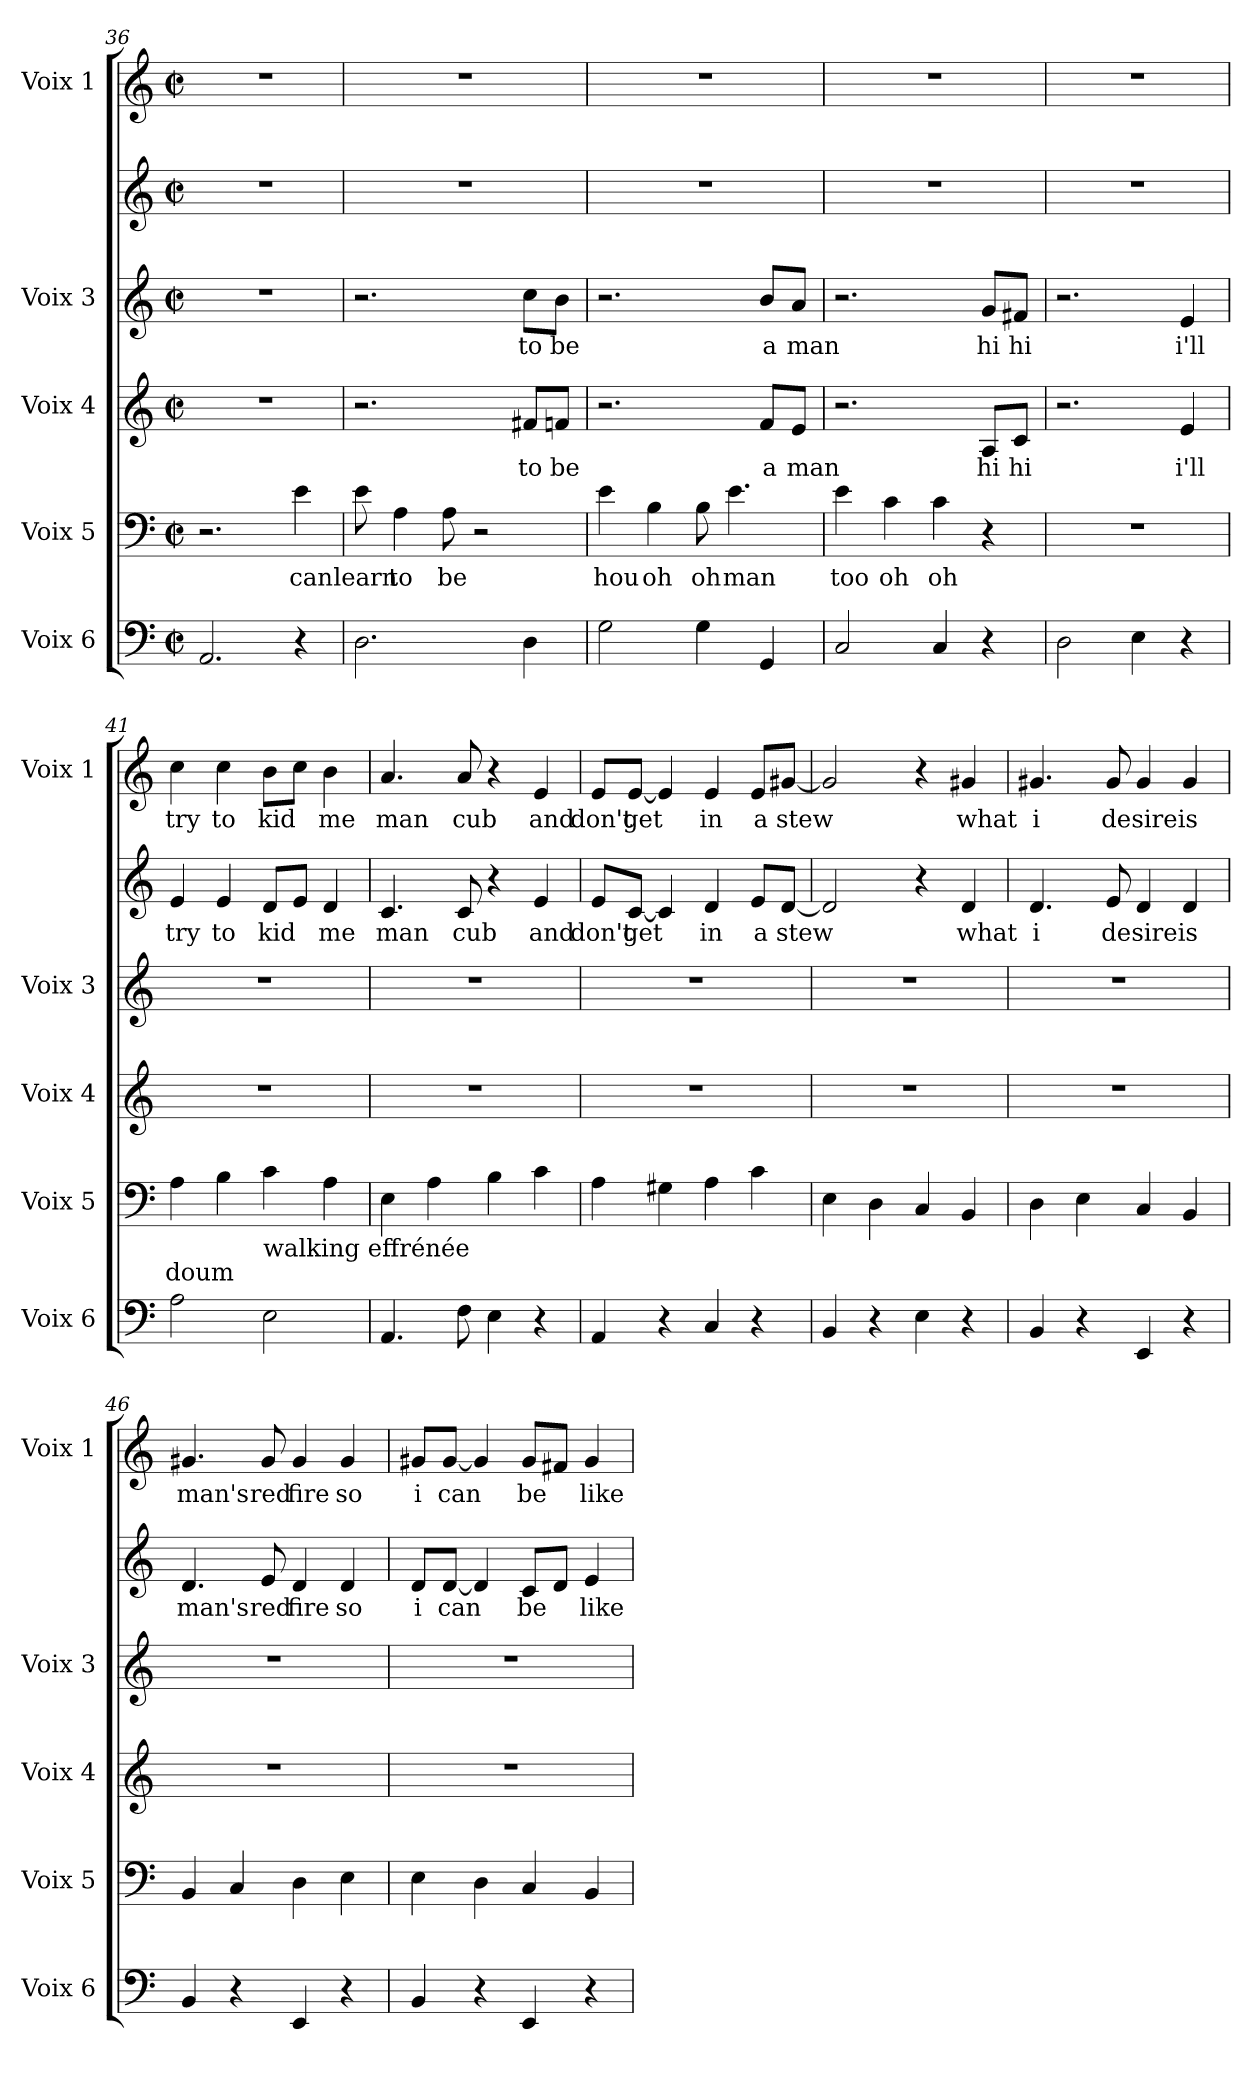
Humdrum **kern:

**kern	**kern	**text	**kern	**text	**kern	**text	**kern	**text	**kern	**text
*part6	*part5	*part5	*part4	*part4	*part3	*part3	*part2	*part2	*part1	*part1
*staff6	*staff5	*staff5	*staff4	*staff4	*staff3	*staff3	*staff2	*staff2	*staff1	*staff1
*I"Voix 6	*I"Voix 5	*	*I"Voix 4	*	*I"Voix 3	*	*	*	*I"Voix 1	*
*I'Voix 6	*I'Voix 5	*	*I'Voix 4	*	*I'Voix 3	*	*	*	*I'Voix 1	*
*clefF4	*clefF4	*	*clefG2	*	*clefG2	*	*clefG2	*	*clefG2	*
*k[]	*k[]	*	*k[]	*	*k[]	*	*k[]	*	*k[]	*
*C:	*C:	*	*C:	*	*C:	*	*C:	*	*C:	*
*M2/2	*M2/2	*	*M2/2	*	*M2/2	*	*M2/2	*	*M2/2	*
*met(c|)	*met(c|)	*	*met(c|)	*	*met(c|)	*	*met(c|)	*	*met(c|)	*
=36	=36	=36	=36	=36	=36	=36	=36	=36	=36	=36
2.AA/	2.r	.	1r	.	1r	.	1r	.	1r	.
!	!	!LO:LY:b	!	!	!	!	!	!	!	!
4r	4e\	can	.	.	.	.	.	.	.	.
!!LO:LB:g=z
=37	=37	=37	=37	=37	=37	=37	=37	=37	=37	=37
!	!	!LO:LY:b	!	!	!	!	!	!	!	!
2.D\	8e\	learn	2.r	.	2.r	.	1r	.	1r	.
!	!	!LO:LY:b	!	!	!	!	!	!	!	!
.	4A\	to	.	.	.	.	.	.	.	.
!	!	!LO:LY:b	!	!	!	!	!	!	!	!
.	8A\	be	.	.	.	.	.	.	.	.
.	2r	.	.	.	.	.	.	.	.	.
!	!	!	!	!LO:LY:b	!	!LO:LY:b	!	!	!	!
4D\	.	.	8f#X/L	to	8cc\L	to	.	.	.	.
!	!	!	!	!LO:LY:b	!	!LO:LY:b	!	!	!	!
.	.	.	8fn/J	be	8b\J	be	.	.	.	.
=38	=38	=38	=38	=38	=38	=38	=38	=38	=38	=38
!	!	!LO:LY:b	!	!	!	!	!	!	!	!
2G\	4e\	hou	2.r	.	2.r	.	1r	.	1r	.
!	!	!LO:LY:b	!	!	!	!	!	!	!	!
.	4B\	oh	.	.	.	.	.	.	.	.
!	!	!LO:LY:b	!	!	!	!	!	!	!	!
4G\	8B\	oh	.	.	.	.	.	.	.	.
!	!	!LO:LY:b	!	!	!	!	!	!	!	!
.	4.e\	man	.	.	.	.	.	.	.	.
!	!	!	!	!LO:LY:b	!	!LO:LY:b	!	!	!	!
4GG/	.	.	8f/L	a	8b/L	a	.	.	.	.
!	!	!	!	!LO:LY:b	!	!LO:LY:b	!	!	!	!
.	.	.	8e/J	man	8a/J	man	.	.	.	.
=39	=39	=39	=39	=39	=39	=39	=39	=39	=39	=39
!	!	!LO:LY:b	!	!	!	!	!	!	!	!
2C/	4e\	too	2.r	.	2.r	.	1r	.	1r	.
!	!	!LO:LY:b	!	!	!	!	!	!	!	!
.	4c\	oh	.	.	.	.	.	.	.	.
!	!	!LO:LY:b	!	!	!	!	!	!	!	!
4C/	4c\	oh	.	.	.	.	.	.	.	.
!	!	!	!	!LO:LY:b	!	!LO:LY:b	!	!	!	!
4r	4r	.	8A/L	hi	8g/L	hi	.	.	.	.
!	!	!	!	!LO:LY:b	!	!LO:LY:b	!	!	!	!
.	.	.	8c/J	hi	8f#X/J	hi	.	.	.	.
=40	=40	=40	=40	=40	=40	=40	=40	=40	=40	=40
2D\	1r	.	2.r	.	2.r	.	1r	.	1r	.
4E\	.	.	.	.	.	.	.	.	.	.
!	!	!	!	!LO:LY:b	!	!LO:LY:b	!	!	!	!
4r	.	.	4e/	i'll	4e/	i'll	.	.	.	.
!!LO:LB:g=z
=41	=41	=41	=41	=41	=41	=41	=41	=41	=41	=41
!	!	!LO:LY:b	!	!	!	!	!	!LO:LY:b	!	!LO:LY:b
2A\	4A\	doum	1r	.	1r	.	4e/	try	4cc\	try
!	!	!	!	!	!	!	!	!LO:LY:b	!	!LO:LY:b
.	4B\	.	.	.	.	.	4e/	to	4cc\	to
!	!LO:TX:b:t=walking effrénée	!	!	!	!	!	!	!	!	!
!	!	!	!	!	!	!	!	!LO:LY:b	!	!LO:LY:b
2E\	4c\	.	.	.	.	.	8d/L	kid	8b\L	kid
.	.	.	.	.	.	.	8e/J	.	8cc\J	.
!	!	!	!	!	!	!	!	!LO:LY:b	!	!LO:LY:b
.	4A\	.	.	.	.	.	4d/	me	4b\	me
=42	=42	=42	=42	=42	=42	=42	=42	=42	=42	=42
!	!	!	!	!	!	!	!	!LO:LY:b	!	!LO:LY:b
4.AA/	4E\	.	1r	.	1r	.	4.c/	man	4.a/	man
.	4A\	.	.	.	.	.	.	.	.	.
!	!	!	!	!	!	!	!	!LO:LY:b	!	!LO:LY:b
8F\	.	.	.	.	.	.	8c/	cub	8a/	cub
4E\	4B\	.	.	.	.	.	4r	.	4r	.
!	!	!	!	!	!	!	!	!LO:LY:b	!	!LO:LY:b
4r	4c\	.	.	.	.	.	4e/	and	4e/	and
=43	=43	=43	=43	=43	=43	=43	=43	=43	=43	=43
!	!	!	!	!	!	!	!	!LO:LY:b	!	!LO:LY:b
4AA/	4A\	.	1r	.	1r	.	8e/L	don't	8e/L	don't
!	!	!	!	!	!	!	!	!LO:LY:b	!	!LO:LY:b
.	.	.	.	.	.	.	[8c/J	get	[8e/J	get
4r	4G#X\	.	.	.	.	.	4c/]	.	4e/]	.
!	!	!	!	!	!	!	!	!LO:LY:b	!	!LO:LY:b
4C/	4A\	.	.	.	.	.	4d/	in	4e/	in
!	!	!	!	!	!	!	!	!LO:LY:b	!	!LO:LY:b
4r	4c\	.	.	.	.	.	8e/L	a	8e/L	a
!	!	!	!	!	!	!	!	!LO:LY:b	!	!LO:LY:b
.	.	.	.	.	.	.	[8d/J	stew	[8g#X/J	stew
=44	=44	=44	=44	=44	=44	=44	=44	=44	=44	=44
4BB/	4E\	.	1r	.	1r	.	2d/]	.	2g#/]	.
4r	4D\	.	.	.	.	.	.	.	.	.
4E\	4C/	.	.	.	.	.	4r	.	4r	.
!	!	!	!	!	!	!	!	!LO:LY:b	!	!LO:LY:b
4r	4BB/	.	.	.	.	.	4d/	what	4g#X/	what
!!LO:PB:g=z
=45	=45	=45	=45	=45	=45	=45	=45	=45	=45	=45
!	!	!	!	!	!	!	!	!LO:LY:b	!	!LO:LY:b
4BB/	4D\	.	1r	.	1r	.	4.d/	i	4.g#X/	i
4r	4E\	.	.	.	.	.	.	.	.	.
!	!	!	!	!	!	!	!	!LO:LY:b	!	!LO:LY:b
.	.	.	.	.	.	.	8e/	de	8g#/	de
!	!	!	!	!	!	!	!	!LO:LY:b	!	!LO:LY:b
4EE/	4C/	.	.	.	.	.	4d/	sire	4g#/	sire
!	!	!	!	!	!	!	!	!LO:LY:b	!	!LO:LY:b
4r	4BB/	.	.	.	.	.	4d/	is	4g#/	is
=46	=46	=46	=46	=46	=46	=46	=46	=46	=46	=46
!	!	!	!	!	!	!	!	!LO:LY:b	!	!LO:LY:b
4BB/	4BB/	.	1r	.	1r	.	4.d/	man's	4.g#X/	man's
4r	4C/	.	.	.	.	.	.	.	.	.
!	!	!	!	!	!	!	!	!LO:LY:b	!	!LO:LY:b
.	.	.	.	.	.	.	8e/	red	8g#/	red
!	!	!	!	!	!	!	!	!LO:LY:b	!	!LO:LY:b
4EE/	4D\	.	.	.	.	.	4d/	fire	4g#/	fire
!	!	!	!	!	!	!	!	!LO:LY:b	!	!LO:LY:b
4r	4E\	.	.	.	.	.	4d/	so	4g#/	so
=47	=47	=47	=47	=47	=47	=47	=47	=47	=47	=47
!	!	!	!	!	!	!	!	!LO:LY:b	!	!LO:LY:b
4BB/	4E\	.	1r	.	1r	.	8d/L	i	8g#X/L	i
!	!	!	!	!	!	!	!	!LO:LY:b	!	!LO:LY:b
.	.	.	.	.	.	.	[8d/J	can	[8g#/J	can
4r	4D\	.	.	.	.	.	4d/]	.	4g#/]	.
!	!	!	!	!	!	!	!	!LO:LY:b	!	!LO:LY:b
4EE/	4C/	.	.	.	.	.	8c/L	be	8g#/L	be
.	.	.	.	.	.	.	8d/J	.	8f#X/J	.
!	!	!	!	!	!	!	!	!LO:LY:b	!	!LO:LY:b
4r	4BB/	.	.	.	.	.	4e/	like	4g#/	like
=	=	=	=	=	=	=	=	=	=	=
*-	*-	*-	*-	*-	*-	*-	*-	*-	*-	*-
